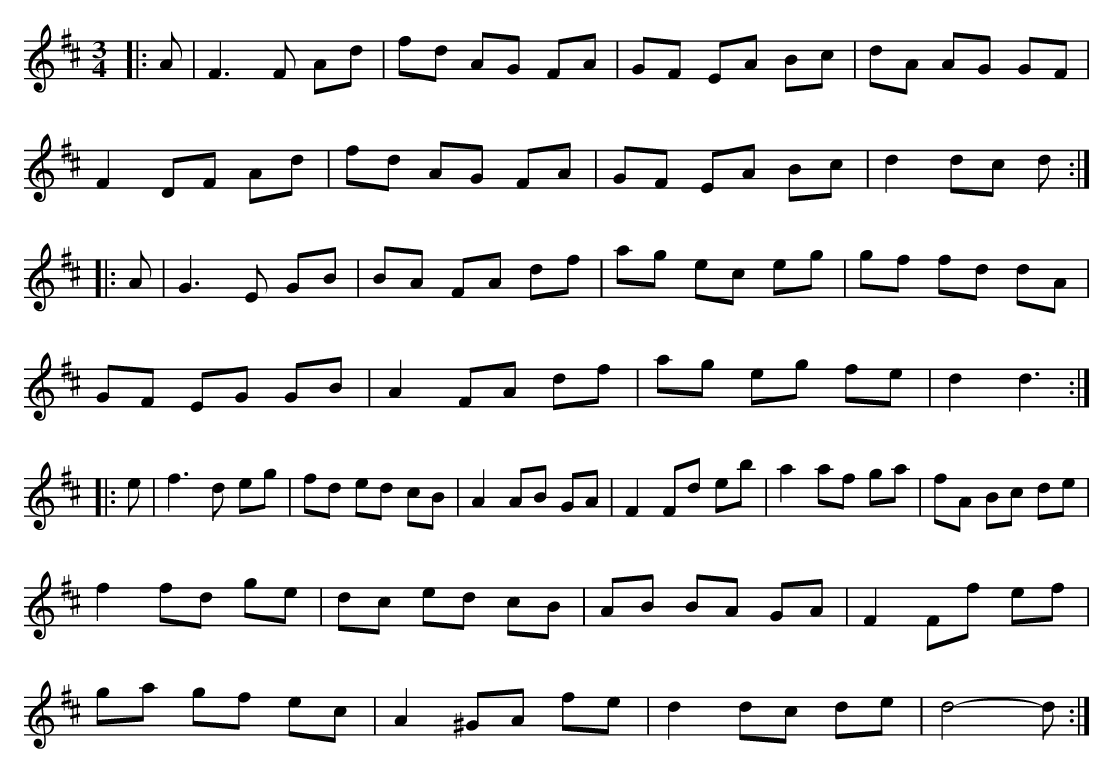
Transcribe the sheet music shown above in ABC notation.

X:1
M:3/4
K:D
|:A|F3 F Ad|fd AG FA|GF EA Bc|dA AG GF|
F2 DF Ad|fd AG FA|GF EA Bc|d2 dc d:|
|:A|G3 E GB|BA FA df|ag ec eg|gf fd dA|
GF EG GB|A2 FA df|ag eg fe|d2 d3:|
|:e|f3 d eg|fd ed cB|A2 AB GA|F2 Fd eb|a2 af ga|fA Bc de|
f2 fd ge|dc ed cB|AB BA GA|F2 Ff ef|
ga gf ec|A2 ^GA fe|d2 dc de|d4- d:|
